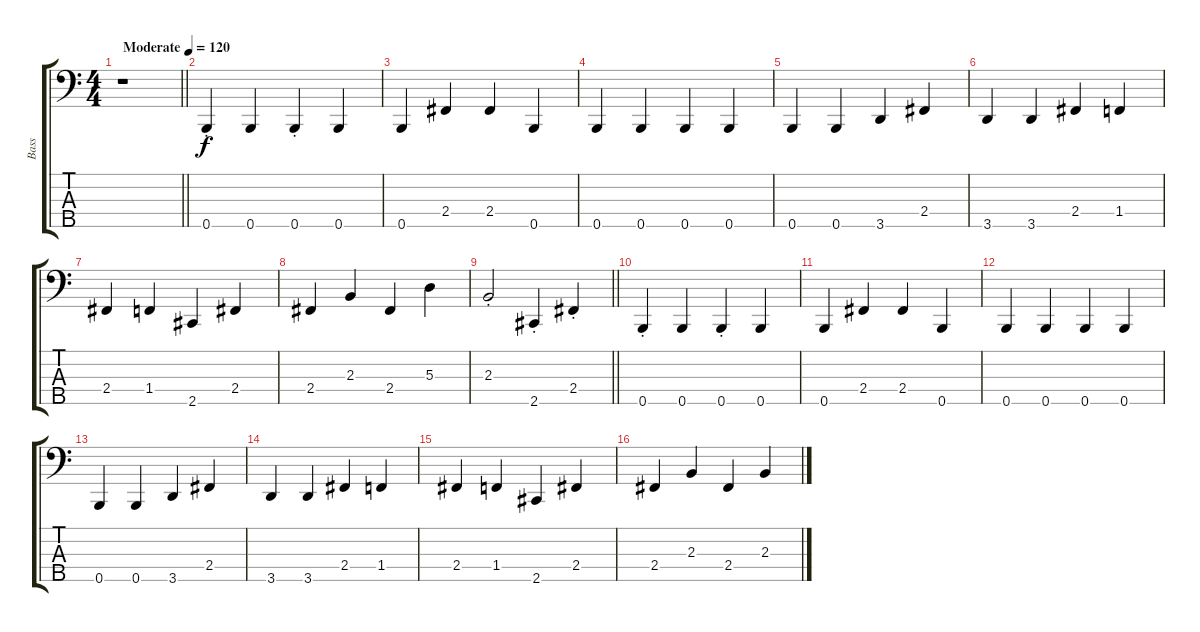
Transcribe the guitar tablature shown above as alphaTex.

\track ("Bass" "Bass") {instrument electricbassfinger}
\staff {score tabs}
\tuning (G2 D2 A1 E1 B0) {hide}
\ts (4 4)
\tempo (120 "Moderate")
\clef f4
\barLineRight lightlight
\ks c
r.1{dy f instrument electricbassfinger} |
0.5{st}.4 0.5.4 0.5{st}.4 0.5.4 |
0.5.4 2.4.4 2.4.4 0.5.4 |
0.5.4 0.5.4 0.5.4 0.5.4 |
0.5.4 0.5.4 3.5.4 2.4.4 |
3.5.4 3.5.4 2.4.4 1.4.4 |
2.4.4 1.4.4 2.5.4 2.4.4 |
2.4.4 2.3.4 2.4.4 5.3.4 |
\barLineRight lightlight
2.3{st}.2 2.5{st}.4 2.4{st}.4 |
0.5{st}.4 0.5.4 0.5{st}.4 0.5.4 |
0.5.4 2.4.4 2.4.4 0.5.4 |
0.5.4 0.5.4 0.5.4 0.5.4 |
0.5.4 0.5.4 3.5.4 2.4.4 |
3.5.4 3.5.4 2.4.4 1.4.4 |
2.4.4 1.4.4 2.5.4 2.4.4 |
2.4.4 2.3.4 2.4.4 2.3.4
